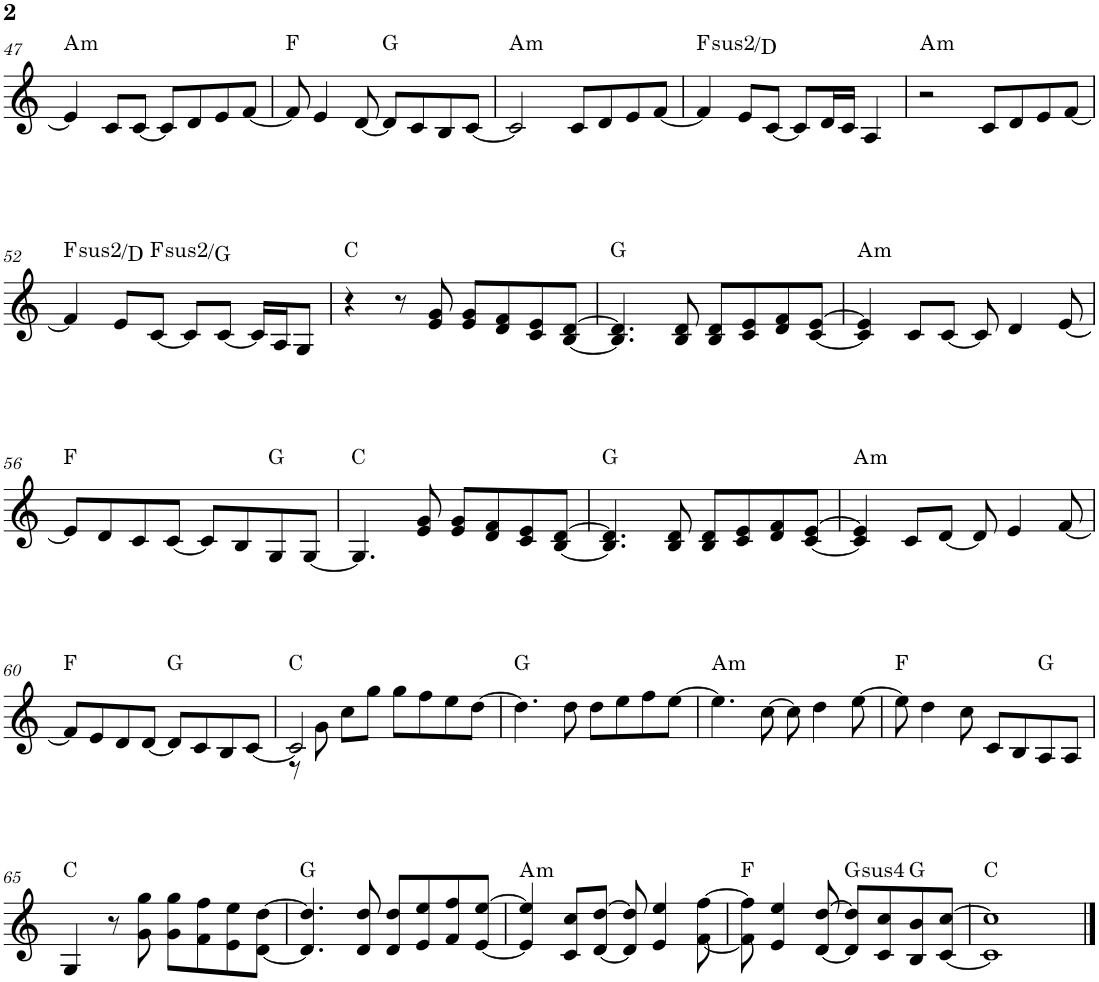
**kern	**harte
*part1	*part1
*staff1	*
*I"P1	*
!!LO:PB:g=z
*clefG2	*
*k[]	*
*M4/4	*
=47	=47
!	!LO:H:kt=m
4e/]	A:min
8c/L	.
[<8c/J	.
8c/L]	.
8d/	.
8e/	.
[<8f/J	.
=48	=48
8f/]	F:maj
4e/	.
[<8d/	.
8d/L]	G:maj
8c/	.
8B/	.
[<8c/J	.
=49	=49
!	!LO:H:kt=m
2c/]	A:min
8c/L	.
8d/	.
8e/	.
[<8f/J	.
=50	=50
!	!LO:H:kt=2
4f/]	F:(1,2,5)/6
8e/L	.
[<8c/J	.
8c/L]	.
16d/L	.
16c/JJ	.
4A/	.
=51	=51
!	!LO:H:kt=m
2r	A:min
8c/L	.
8d/	.
8e/	.
[<8f/J	.
!!LO:LB:g=z
=52	=52
!	!LO:H:kt=2
4f/]	F:(1,2,5)/6
8e/L	.
!	!LO:H:kt=2
[<8c/J	F:(1,2,5)/2
8c/L]	.
[<8c/J	.
16c/LL]	.
16A/J	.
8G/J	.
=53	=53
4r	C:maj
8r	.
8e/ 8g/	.
8e/ 8g/L	.
8d/ 8f/	.
8c/ 8e/	.
[<8B/ [>8d/J	.
=54	=54
4.B/] 4.d/]	G:maj
8B/ 8d/	.
8B/ 8d/L	.
8c/ 8e/	.
8d/ 8f/	.
[<8c/ [>8e/J	.
=55	=55
!	!LO:H:kt=m
4c/] 4e/]	A:min
8c/L	.
[<8c/J	.
8c/]	.
4d/	.
[<8e/	.
!!LO:LB:g=z
=56	=56
8e/L]	F:maj
8d/	.
8c/	.
[<8c/J	.
8c/L]	.
8B/	.
8G/	G:maj
[<8G/J	.
=57	=57
4.G/]	C:maj
8e/ 8g/	.
8e/ 8g/L	.
8d/ 8f/	.
8c/ 8e/	.
[<8B/ [>8d/J	.
=58	=58
4.B/] 4.d/]	G:maj
8B/ 8d/	.
8B/ 8d/L	.
8c/ 8e/	.
8d/ 8f/	.
[<8c/ [>8e/J	.
=59	=59
!	!LO:H:kt=m
4c/] 4e/]	A:min
8c/L	.
[<8d/J	.
8d/]	.
4e/	.
[<8f/	.
!!LO:LB:g=z
=60	=60
8f/L]	F:maj
8e/	.
8d/	.
[<8d/J	.
8d/L]	G:maj
8c/	.
8B/	.
[<8c/J	.
=61	=61
*^	*
2c/]	8r	C:maj
.	8g\	.
.	8cc\L	.
.	8gg\J	.
2ryy	8gg\L	.
.	8ff\	.
.	8ee\	.
.	[>8dd\J	.
*v	*v	*
=62	=62
4.dd\]	G:maj
8dd\	.
8dd\L	.
8ee\	.
8ff\	.
[>8ee\J	.
=63	=63
!	!LO:H:kt=m
4.ee\]	A:min
[>8cc\	.
8cc\]	.
4dd\	.
[>8ee\	.
=64	=64
8ee\]	F:maj
4dd\	.
8cc\	.
8c/L	.
8B/	.
8A/	G:maj
8A/J	.
!!LO:LB:g=z
=65	=65
4G/	C:maj
8r	.
8g\ 8gg\	.
8g\ 8gg\L	.
8f\ 8ff\	.
8e\ 8ee\	.
[<8d\ [>8dd\J	.
=66	=66
4.d/] 4.dd/]	G:maj
8d/ 8dd/	.
8d/ 8dd/L	.
8e/ 8ee/	.
8f/ 8ff/	.
[<8e/ [>8ee/J	.
=67	=67
!	!LO:H:kt=m
4e/] 4ee/]	A:min
8c/ 8cc/L	.
[<8d/ [>8dd/J	.
8d/] 8dd/]	.
4e/ 4ee/	.
[<8f\ [>8ff\	.
=68	=68
8f\] 8ff\]	F:maj
4e/ 4ee/	.
[<8d/ [>8dd/	.
!	!LO:H:kt=4
8d/] 8dd/]L	G:sus4
8c/ 8cc/	.
8B/ 8b/	G:maj
[<8c/ [>8cc/J	.
=69	=69
1c] 1cc]	C:maj
==	==
*-	*-
